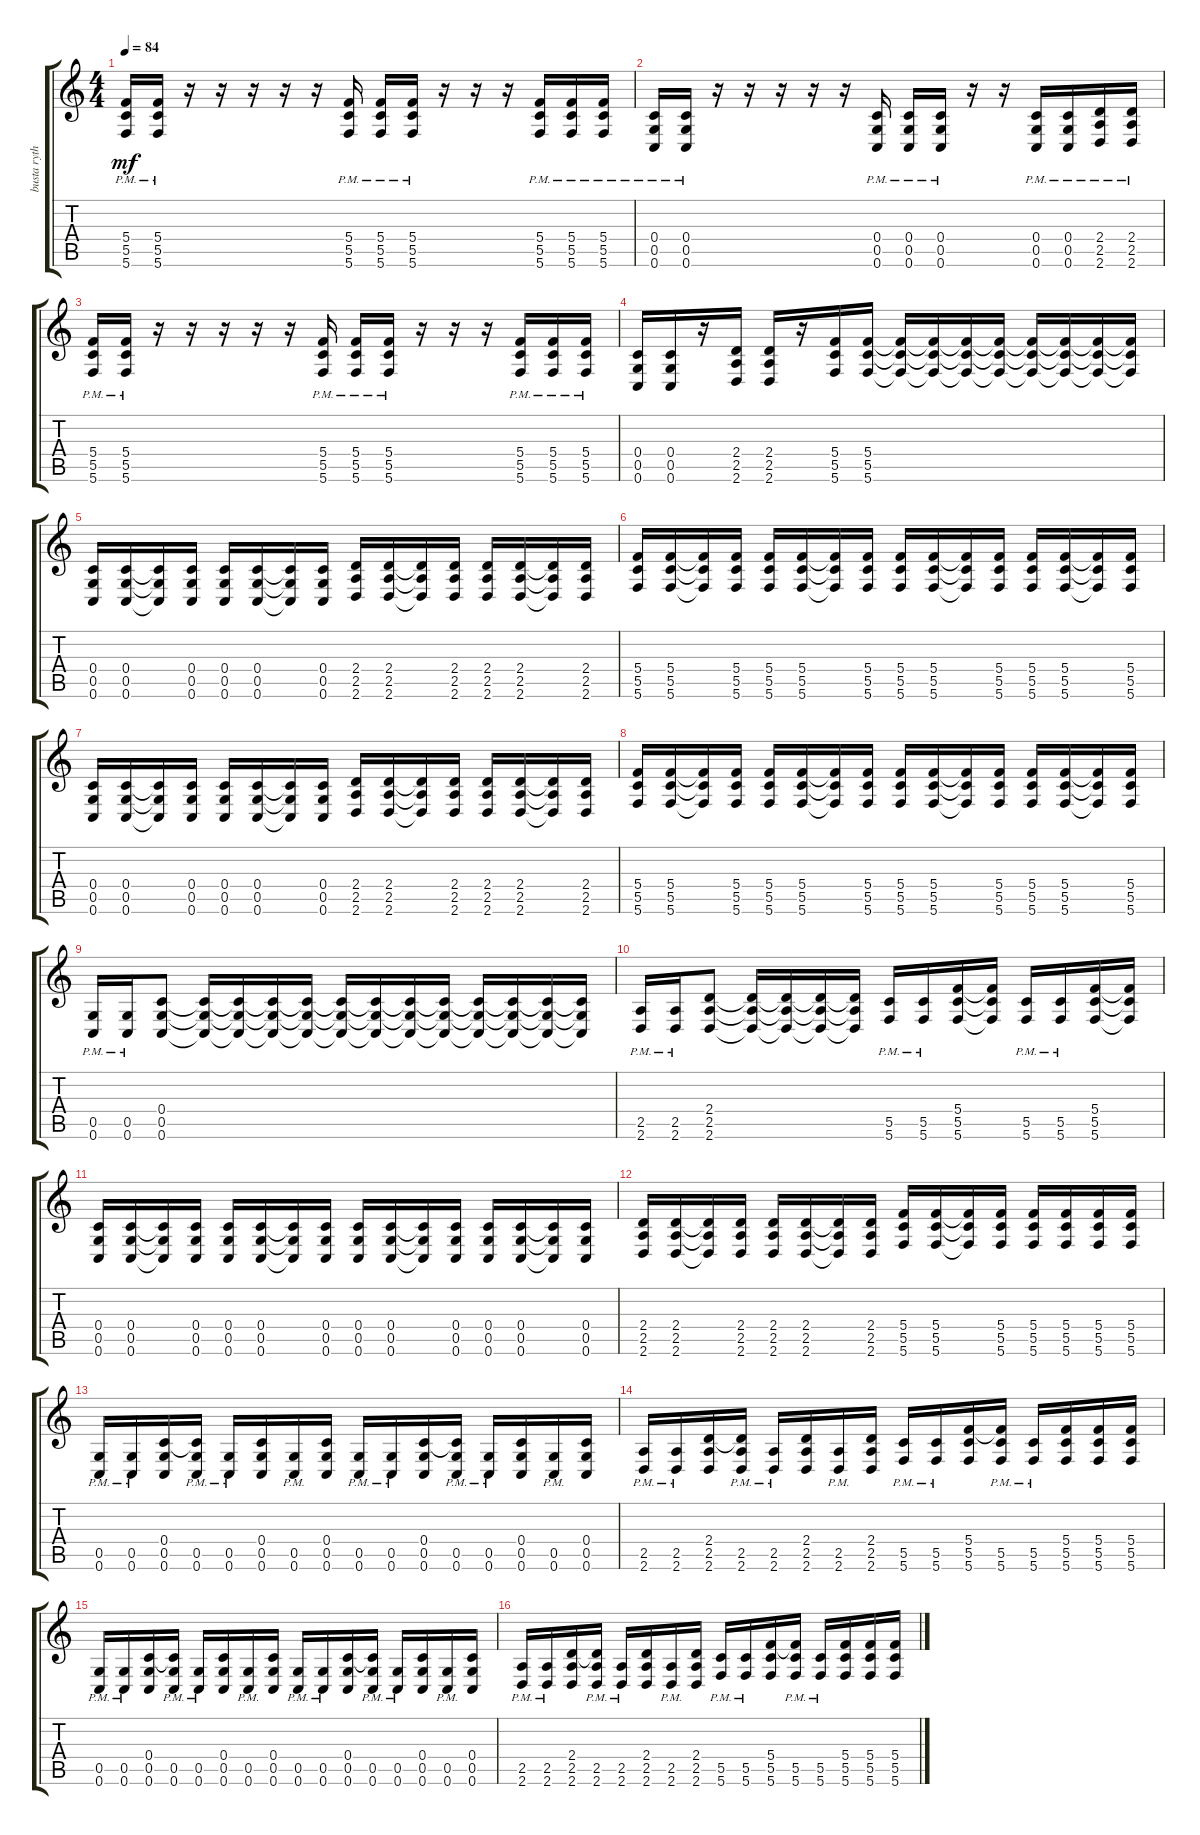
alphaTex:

\track ("busta rythm" "busta ryth") {instrument distortionguitar}
\staff {score tabs}
\tuning (D4 A3 F3 C3 G2 C2) {hide}
\ts (4 4)
\tempo 84
\clef g2
\ks c
(5.4{pm} 5.5{pm} 5.6{pm}).16{dy mf instrument distortionguitar} (5.4{pm} 5.5{pm} 5.6{pm}).16 r.16 r.16 r.16 r.16 r.16 (5.4{pm} 5.5{pm} 5.6{pm}).16 (5.4{pm} 5.5{pm} 5.6{pm}).16 (5.4{pm} 5.5{pm} 5.6{pm}).16 r.16 r.16 r.16 (5.4{pm} 5.5{pm} 5.6{pm}).16 (5.4{pm} 5.5{pm} 5.6{pm}).16 (5.4{pm} 5.5{pm} 5.6{pm}).16 |
(0.4{pm} 0.5{pm} 0.6{pm}).16 (0.4{pm} 0.5{pm} 0.6{pm}).16 r.16 r.16 r.16 r.16 r.16 (0.4{pm} 0.5{pm} 0.6{pm}).16 (0.4{pm} 0.5{pm} 0.6{pm}).16 (0.4{pm} 0.5{pm} 0.6{pm}).16 r.16 r.16 (0.4{pm} 0.5{pm} 0.6{pm}).16 (0.4{pm} 0.5{pm} 0.6{pm}).16 (2.4{pm} 2.5{pm} 2.6{pm}).16 (2.4{pm} 2.5{pm} 2.6{pm}).16 |
(5.4{pm} 5.5{pm} 5.6{pm}).16 (5.4{pm} 5.5{pm} 5.6{pm}).16 r.16 r.16 r.16 r.16 r.16 (5.4{pm} 5.5{pm} 5.6{pm}).16 (5.4{pm} 5.5{pm} 5.6{pm}).16 (5.4{pm} 5.5{pm} 5.6{pm}).16 r.16 r.16 r.16 (5.4{pm} 5.5{pm} 5.6{pm}).16 (5.4{pm} 5.5{pm} 5.6{pm}).16 (5.4{pm} 5.5{pm} 5.6{pm}).16 |
(0.4 0.5 0.6).16 (0.4 0.5 0.6).16 r.16 (2.4 2.5 2.6).16 (2.4 2.5 2.6).16 r.16 (5.4 5.5 5.6).16 (5.4 5.5 5.6).16 (5.4{t} 5.5{t} 5.6{t}).16 (5.4{t} 5.5{t} 5.6{t}).16 (5.4{t} 5.5{t} 5.6{t}).16 (5.4{t} 5.5{t} 5.6{t}).16 (5.4{t} 5.5{t} 5.6{t}).16 (5.4{t} 5.5{t} 5.6{t}).16 (5.4{t} 5.5{t} 5.6{t}).16 (5.4{t} 5.5{t} 5.6{t}).16 |
(0.4 0.5 0.6).16 (0.4 0.5 0.6).16 (0.4{t} 0.5{t} 0.6{t}).16 (0.4 0.5 0.6).16 (0.4 0.5 0.6).16 (0.4 0.5 0.6).16 (0.4{t} 0.5{t} 0.6{t}).16 (0.4 0.5 0.6).16 (2.4 2.5 2.6).16 (2.4 2.5 2.6).16 (2.4{t} 2.5{t} 2.6{t}).16 (2.4 2.5 2.6).16 (2.4 2.5 2.6).16 (2.4 2.5 2.6).16 (2.4{t} 2.5{t} 2.6{t}).16 (2.4 2.5 2.6).16 |
(5.4 5.5 5.6).16 (5.4 5.5 5.6).16 (5.4{t} 5.5{t} 5.6{t}).16 (5.4 5.5 5.6).16 (5.4 5.5 5.6).16 (5.4 5.5 5.6).16 (5.4{t} 5.5{t} 5.6{t}).16 (5.4 5.5 5.6).16 (5.4 5.5 5.6).16 (5.4 5.5 5.6).16 (5.4{t} 5.5{t} 5.6{t}).16 (5.4 5.5 5.6).16 (5.4 5.5 5.6).16 (5.4 5.5 5.6).16 (5.4{t} 5.5{t} 5.6{t}).16 (5.4 5.5 5.6).16 |
(0.4 0.5 0.6).16 (0.4 0.5 0.6).16 (0.4{t} 0.5{t} 0.6{t}).16 (0.4 0.5 0.6).16 (0.4 0.5 0.6).16 (0.4 0.5 0.6).16 (0.4{t} 0.5{t} 0.6{t}).16 (0.4 0.5 0.6).16 (2.4 2.5 2.6).16 (2.4 2.5 2.6).16 (2.4{t} 2.5{t} 2.6{t}).16 (2.4 2.5 2.6).16 (2.4 2.5 2.6).16 (2.4 2.5 2.6).16 (2.4{t} 2.5{t} 2.6{t}).16 (2.4 2.5 2.6).16 |
(5.4 5.5 5.6).16 (5.4 5.5 5.6).16 (5.4{t} 5.5{t} 5.6{t}).16 (5.4 5.5 5.6).16 (5.4 5.5 5.6).16 (5.4 5.5 5.6).16 (5.4{t} 5.5{t} 5.6{t}).16 (5.4 5.5 5.6).16 (5.4 5.5 5.6).16 (5.4 5.5 5.6).16 (5.4{t} 5.5{t} 5.6{t}).16 (5.4 5.5 5.6).16 (5.4 5.5 5.6).16 (5.4 5.5 5.6).16 (5.4{t} 5.5{t} 5.6{t}).16 (5.4 5.5 5.6).16 |
(0.5{pm} 0.6{pm}).16 (0.5{pm} 0.6{pm}).16 (0.4 0.5 0.6).8 (0.4{t} 0.5{t} 0.6{t}).16 (0.4{t} 0.5{t} 0.6{t}).16 (0.4{t} 0.5{t} 0.6{t}).16 (0.4{t} 0.5{t} 0.6{t}).16 (0.4{t} 0.5{t} 0.6{t}).16 (0.4{t} 0.5{t} 0.6{t}).16 (0.4{t} 0.5{t} 0.6{t}).16 (0.4{t} 0.5{t} 0.6{t}).16 (0.4{t} 0.5{t} 0.6{t}).16 (0.4{t} 0.5{t} 0.6{t}).16 (0.4{t} 0.5{t} 0.6{t}).16 (0.4{t} 0.5{t} 0.6{t}).16 |
(2.5{pm} 2.6{pm}).16 (2.5{pm} 2.6{pm}).16 (2.4 2.5 2.6).8 (2.4{t} 2.5{t} 2.6{t}).16 (2.4{t} 2.5{t} 2.6{t}).16 (2.4{t} 2.5{t} 2.6{t}).16 (2.4{t} 2.5{t} 2.6{t}).16 (5.5{pm} 5.6{pm}).16 (5.5{pm} 5.6{pm}).16 (5.4 5.5 5.6).16 (5.4{t} 5.5{t} 5.6{t}).16 (5.5{pm} 5.6{pm}).16 (5.5{pm} 5.6{pm}).16 (5.4 5.5 5.6).16 (5.4{t} 5.5{t} 5.6{t}).16 |
(0.4 0.5 0.6).16 (0.4 0.5 0.6).16 (0.4{t} 0.5{t} 0.6{t}).16 (0.4 0.5 0.6).16 (0.4 0.5 0.6).16 (0.4 0.5 0.6).16 (0.4{t} 0.5{t} 0.6{t}).16 (0.4 0.5 0.6).16 (0.4 0.5 0.6).16 (0.4 0.5 0.6).16 (0.4{t} 0.5{t} 0.6{t}).16 (0.4 0.5 0.6).16 (0.4 0.5 0.6).16 (0.4 0.5 0.6).16 (0.4{t} 0.5{t} 0.6{t}).16 (0.4 0.5 0.6).16 |
(2.4 2.5 2.6).16 (2.4 2.5 2.6).16 (2.4{t} 2.5{t} 2.6{t}).16 (2.4 2.5 2.6).16 (2.4 2.5 2.6).16 (2.4 2.5 2.6).16 (2.4{t} 2.5{t} 2.6{t}).16 (2.4 2.5 2.6).16 (5.4 5.5 5.6).16 (5.4 5.5 5.6).16 (5.4{t} 5.5{t} 5.6{t}).16 (5.4 5.5 5.6).16 (5.4 5.5 5.6).16 (5.4 5.5 5.6).16 (5.4 5.5 5.6).16 (5.4 5.5 5.6).16 |
(0.5{pm} 0.6{pm}).16 (0.5{pm} 0.6{pm}).16 (0.4 0.5 0.6).16 (0.4{t} 0.5{pm} 0.6{pm}).16 (0.5{pm} 0.6{pm}).16 (0.4 0.5 0.6).16 (0.5{pm} 0.6{pm}).16 (0.4 0.5 0.6).16 (0.5{pm} 0.6{pm}).16 (0.5{pm} 0.6{pm}).16 (0.4 0.5 0.6).16 (0.4{t} 0.5{pm} 0.6{pm}).16 (0.5{pm} 0.6{pm}).16 (0.4 0.5 0.6).16 (0.5{pm} 0.6{pm}).16 (0.4 0.5 0.6).16 |
(2.5{pm} 2.6{pm}).16 (2.5{pm} 2.6{pm}).16 (2.4 2.5 2.6).16 (2.4{t} 2.5{pm} 2.6{pm}).16 (2.5{pm} 2.6{pm}).16 (2.4 2.5 2.6).16 (2.5{pm} 2.6{pm}).16 (2.4 2.5 2.6).16 (5.5{pm} 5.6{pm}).16 (5.5{pm} 5.6{pm}).16 (5.4 5.5 5.6).16 (5.4{t} 5.5{pm} 5.6{pm}).16 (5.5{pm} 5.6{pm}).16 (5.4 5.5 5.6).16 (5.4 5.5 5.6).16 (5.4 5.5 5.6).16 |
(0.5{pm} 0.6{pm}).16 (0.5{pm} 0.6{pm}).16 (0.4 0.5 0.6).16 (0.4{t} 0.5{pm} 0.6{pm}).16 (0.5{pm} 0.6{pm}).16 (0.4 0.5 0.6).16 (0.5{pm} 0.6{pm}).16 (0.4 0.5 0.6).16 (0.5{pm} 0.6{pm}).16 (0.5{pm} 0.6{pm}).16 (0.4 0.5 0.6).16 (0.4{t} 0.5{pm} 0.6{pm}).16 (0.5{pm} 0.6{pm}).16 (0.4 0.5 0.6).16 (0.5{pm} 0.6{pm}).16 (0.4 0.5 0.6).16 |
(2.5{pm} 2.6{pm}).16 (2.5{pm} 2.6{pm}).16 (2.4 2.5 2.6).16 (2.4{t} 2.5{pm} 2.6{pm}).16 (2.5{pm} 2.6{pm}).16 (2.4 2.5 2.6).16 (2.5{pm} 2.6{pm}).16 (2.4 2.5 2.6).16 (5.5{pm} 5.6{pm}).16 (5.5{pm} 5.6{pm}).16 (5.4 5.5 5.6).16 (5.4{t} 5.5{pm} 5.6{pm}).16 (5.5{pm} 5.6{pm}).16 (5.4 5.5 5.6).16 (5.4 5.5 5.6).16 (5.4 5.5 5.6).16
